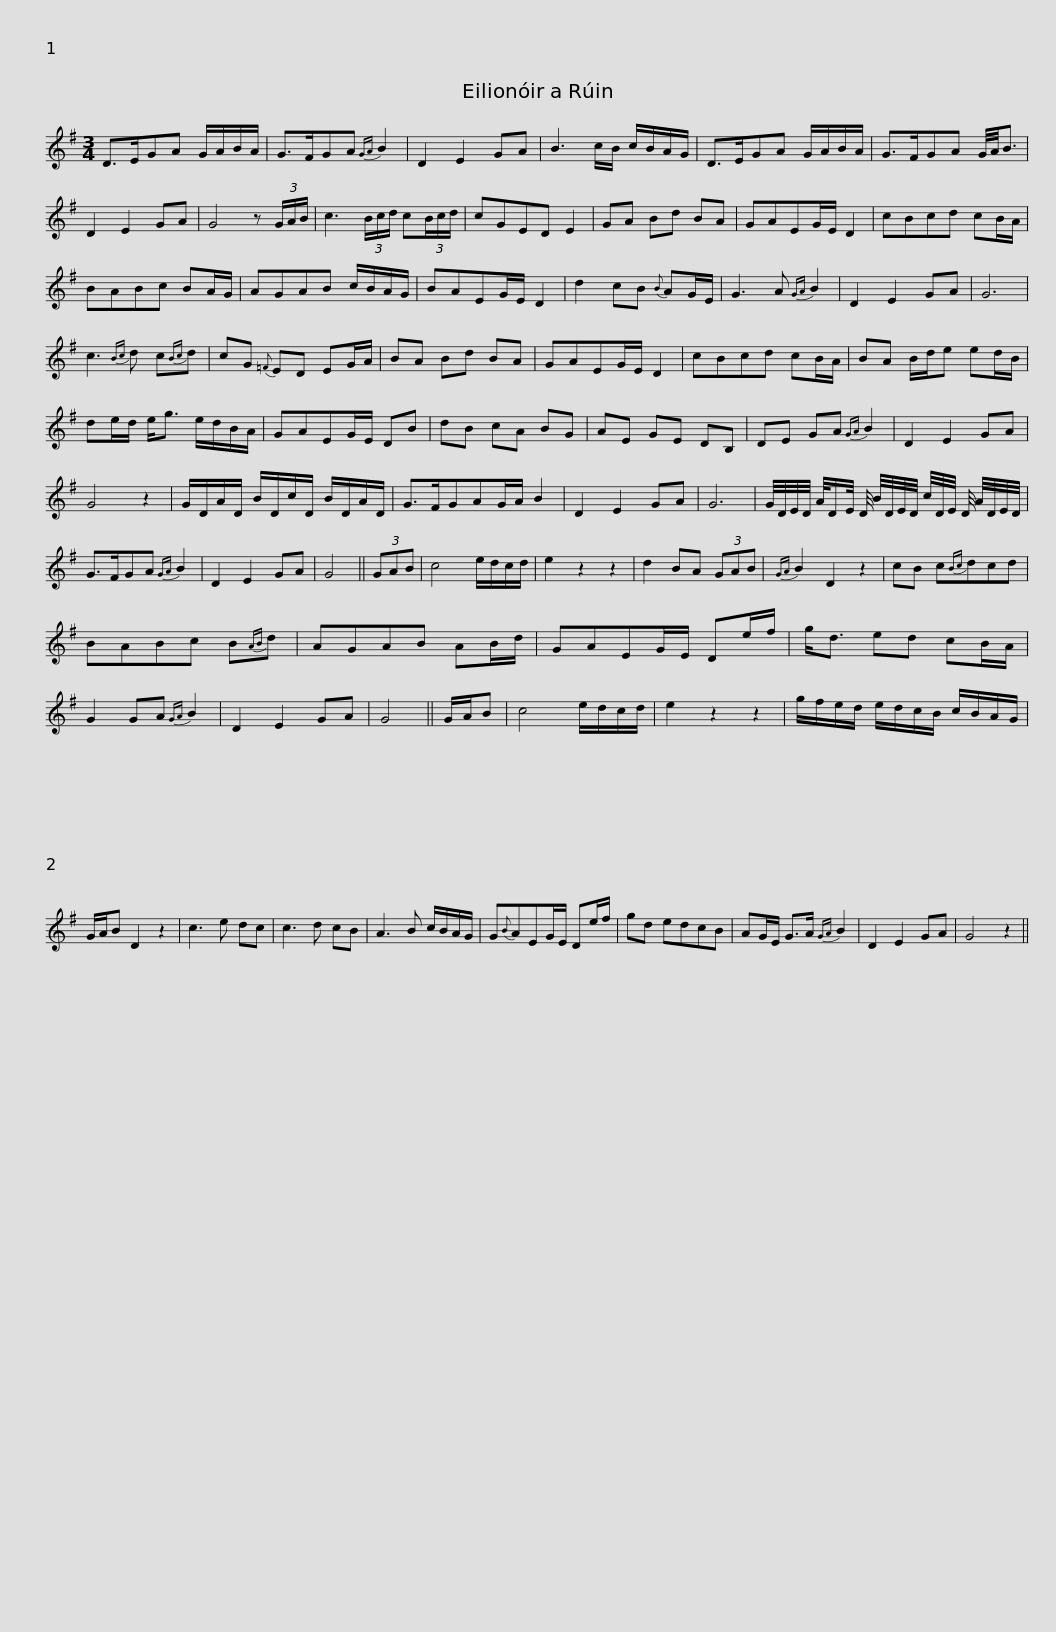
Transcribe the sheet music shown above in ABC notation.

X:1
L:1/8
M:3/4
I:linebreak $
K:G
V:1 treble
V:1
 D>EGA G/A/B/A/ | G>FGA{GA} B2 | D2 E2 GA | B3 c/B/ c/B/A/G/ | D>EGA G/A/B/A/ | %5
 G>FGA G/4A/4B3/2 |$ D2 E2 GA | G4 z (3G/A/B/ | c3 (3B/c/d/ c(3B/c/d/ | cGED E2 | %10
 GA Bd BA | GAEG/E/ D2 | cBcd cB/A/ |$ BABc BA/G/ | AGAB c/B/A/G/ | %15
 BAEG/E/ D2 | d2 cB{B} AG/E/ | G3 A{GA} B2 | D2 E2 GA | G6 |$ %20
 c3{Bc} d c{Bc}d | cG{=F} ED EG/A/ | BA Bd BA | GAEG/E/ D2 | cBcd cB/A/ | %25
 BA B/d/e ed/B/ |$ de/d/ e<g e/d/B/A/ | GAEG/E/ DB | dB cA BG | AE GE DB, | %30
 DE GA{GA} B2 | D2 E2 GA | G4 z2 |$ G/D/A/D/ B/D/c/D/ B/D/A/D/ | G>FGAG/A/ B2 | %35
 D2 E2 GA | G6 | G/4D/4E/4D/4 A/4D/E/4 D/4 B/4D/4E/4D/4 c/4D/4E/4 D/4 A/4D/4E/4D/4 |$ G>FGA{GA} B2 | D2 E2 GA | %40
 G4 || (3GAB | c4 e/d/c/d/ | e2 z2 z2 | d2 BA (3GAB | %45
{GA} B2 D2 z2 | cB c{Bc}dcd |$ BABc B{AB}d | AGAB AB/d/ | GAEG/E/ De/f/ | %50
 g<d ed cB/A/ | G2 GA{GA} B2 | D2 E2 GA | G4 || G/A/B |$ %55
 c4 e/d/c/d/ | e2 z2 z2 | g/f/e/d/ e/d/c/B/ c/B/A/G/ | G/A/B D2 z2 | c3 e dc | %60
 c3 d cB | A3 B c/B/A/G/ |$ G{B}AEG/E/ De/f/ | gd edcB | AG/E/ G>A{GA} B2 | %65
 D2 E2 GA | G4 z2 || %67
